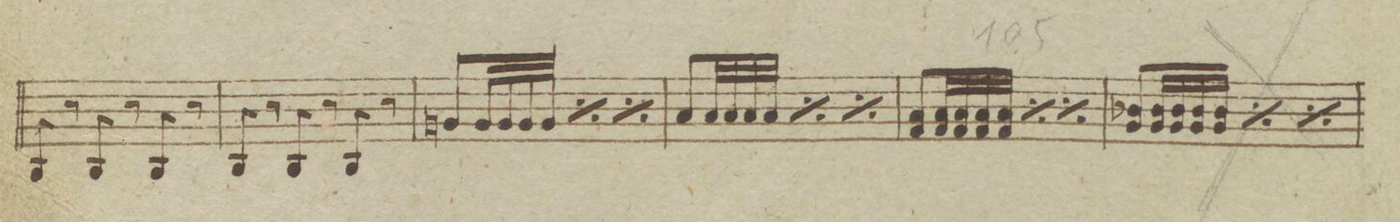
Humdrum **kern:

**kern	**dynam
*I"Viola.	*
*clefC3	*
*k[b-e-a-d-]	*
*met(c)	*
*M3/4	*
8C/	.
8r	.
8C/	.
8r	.
8C/	.
8r	.
=102	=102
8C/	.
8r	.
8C/	.
8r	.
8C/	.
8r	.
=103	=103
8An/L	.
32A/LL	.
32A/	.
32A/	.
32A/JJJ	.
*rep	*
8A/L	.
32A/LL	.
32A/	.
32A/	.
32A/JJJ	.
*Xrep	*
*rep	*
8A/L	.
32A/LL	.
32A/	.
32A/	.
32A/JJJ	.
*Xrep	*
=104	=104
8B-/L	.
32B-/LL	.
32B-/	.
32B-/	.
32B-/JJJ	.
*rep	*
8B-/L	.
32B-/LL	.
32B-/	.
32B-/	.
32B-/JJJ	.
*Xrep	*
*rep	*
8B-/L	.
32B-/LL	.
32B-/	.
32B-/	.
32B-/JJJ	.
*rep	*
=105	=105
8G/L 8B-	.
32G/LL 32B-	.
32G/ 32B-	.
32G/ 32B-	.
32G/JJJ 32B-	.
*rep	*
8G/L 8B-	.
32G/LL 32B-	.
32G/ 32B-	.
32G/ 32B-	.
32G/JJJ 32B-	.
*Xrep	*
*rep	*
8G/L 8B-	.
32G/LL 32B-	.
32G/ 32B-	.
32G/ 32B-	.
32G/JJJ 32B-	.
*Xrep	*
=106	=106
8A-/L 8c-X	.
32A-/LL 32c-	.
32A-/ 32c-	.
32A-/ 32c-	.
32A-/JJJ 32c-	.
*rep	*
8A-/L 8c-	.
32A-/LL 32c-	.
32A-/ 32c-	.
32A-/ 32c-	.
32A-/JJJ 32c-	.
*Xrep	*
*rep	*
8A-/L 8c-	.
32A-/LL 32c-	.
32A-/ 32c-	.
32A-/ 32c-	.
32A-/JJJ 32c-	.
*Xrep	*
=107	=107
*-	*-
